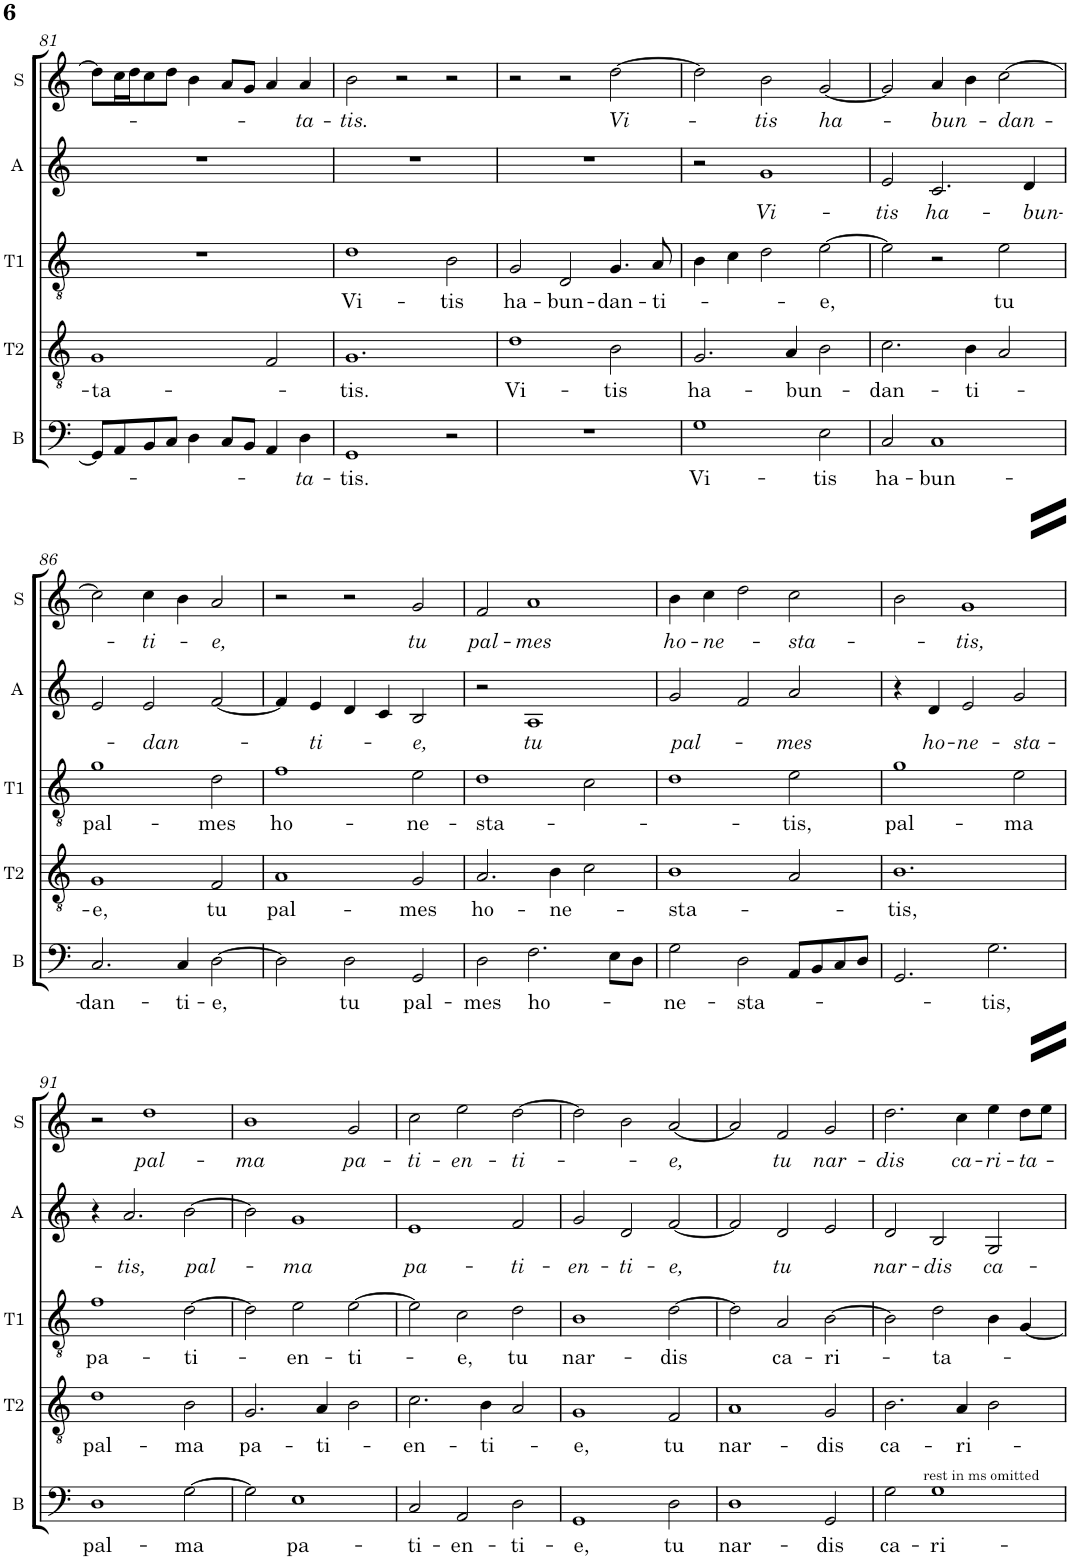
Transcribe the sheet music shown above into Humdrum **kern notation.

**kern	**text	**kern	**text	**kern	**text	**kern	**text	**kern	**text
*part5	*part5	*part4	*part4	*part3	*part3	*part2	*part2	*part1	*part1
*staff5	*staff5	*staff4	*staff4	*staff3	*staff3	*staff2	*staff2	*staff1	*staff1
*I"B	*	*I"T2	*	*I"T1	*	*I"A	*	*I"S	*
*I'B	*	*I'T2	*	*I'T1	*	*I'A	*	*I'S	*
!!LO:PB:g=z
*clefF4	*	*clefGv2	*	*clefGv2	*	*clefG2	*	*clefG2	*
*k[]	*	*k[]	*	*k[]	*	*k[]	*	*k[]	*
*M3/2	*	*M3/2	*	*M3/2	*	*M3/2	*	*M3/2	*
=81	=81	=81	=81	=81	=81	=81	=81	=81	=81
!	!	!	!LO:LY:b	!	!	!	!	!	!
8GG/L]	.	1G	-ta-	1.r	.	1.r	.	8dd\L]	.
8AA/	.	.	.	.	.	.	.	16cc\L	.
.	.	.	.	.	.	.	.	16dd\J	.
8BB/	.	.	.	.	.	.	.	8cc\	.
8C/J	.	.	.	.	.	.	.	8dd\J	.
4D\	.	.	.	.	.	.	.	4b\	.
8C/L	.	.	.	.	.	.	.	8a/L	.
8BB/J	.	.	.	.	.	.	.	8g/J	.
4AA/	.	2F/	.	.	.	.	.	4a/	.
!	!LO:LY:b	!	!	!	!	!	!	!	!LO:LY:b
4D\	ta-	.	.	.	.	.	.	4a/	ta-
=82	=82	=82	=82	=82	=82	=82	=82	=82	=82
!	!LO:LY:b	!	!LO:LY:b	!	!LO:LY:b	!	!	!	!LO:LY:b
1GG	-tis.	1.G	-tis.	1d	Vi-	1.r	.	2b\	-tis.
.	.	.	.	.	.	.	.	2r	.
!	!	!	!	!	!LO:LY:b	!	!	!	!
2r	.	.	.	2B\	-tis	.	.	2r	.
=83	=83	=83	=83	=83	=83	=83	=83	=83	=83
!	!	!	!LO:LY:b	!	!LO:LY:b	!	!	!	!
1.r	.	1d	Vi-	2G/	ha-	1.r	.	2r	.
!	!	!	!	!	!LO:LY:b	!	!	!	!
.	.	.	.	2D/	-bun-	.	.	2r	.
!	!	!	!LO:LY:b	!	!LO:LY:b	!	!	!	!LO:LY:b
.	.	2B\	-tis	4.G/	-dan-	.	.	[2dd\	Vi-
!	!	!	!	!	!LO:LY:b	!	!	!	!
.	.	.	.	8A/	ti-	.	.	.	.
=84	=84	=84	=84	=84	=84	=84	=84	=84	=84
!	!LO:LY:b	!	!LO:LY:b	!	!	!	!	!	!
1G	Vi-	2.G/	ha-	4B\	.	2r	.	2dd\]	.
.	.	.	.	4c\	.	.	.	.	.
!	!	!	!	!	!	!	!LO:LY:b	!	!LO:LY:b
.	.	.	.	2d\	.	1g	Vi-	2b\	-tis
!	!	!	!LO:LY:b	!	!	!	!	!	!
.	.	4A/	bun-	.	.	.	.	.	.
!	!LO:LY:b	!	!	!	!LO:LY:b	!	!	!	!LO:LY:b
2E\	-tis	2B\	.	[2e\	-e,	.	.	[2g/	ha-
=85	=85	=85	=85	=85	=85	=85	=85	=85	=85
!	!LO:LY:b	!	!LO:LY:b	!	!	!	!LO:LY:b	!	!
2C/	ha-	2.c\	-dan-	2e\]	.	2e/	-tis	2g/]	.
!	!LO:LY:b	!	!	!	!	!	!LO:LY:b	!	!LO:LY:b
1C	-bun-	.	.	2r	.	2.c/	ha-	4a/	-bun-
!	!	!	!LO:LY:b	!	!	!	!	!	!
.	.	4B\	ti-	.	.	.	.	4b\	.
!	!	!	!	!	!LO:LY:b	!	!	!	!LO:LY:b
.	.	2A/	.	2e\	tu	.	.	[2cc\	-dan-
!	!	!	!	!	!	!	!LO:LY:b	!	!
.	.	.	.	.	.	4d/	-bun-	.	.
!!LO:LB:g=z
=86	=86	=86	=86	=86	=86	=86	=86	=86	=86
!	!LO:LY:b	!	!LO:LY:b	!	!LO:LY:b	!	!	!	!
2.C/	-dan-	1G	-e,	1g	pal-	2e/	.	2cc\]	.
!	!	!	!	!	!	!	!LO:LY:b	!	!LO:LY:b
.	.	.	.	.	.	2e/	-dan-	4cc\	-ti-
!	!LO:LY:b	!	!	!	!	!	!	!	!
4C/	-ti-	.	.	.	.	.	.	4b\	.
!	!LO:LY:b	!	!LO:LY:b	!	!LO:LY:b	!	!	!	!LO:LY:b
[2D\	-e,	2F/	tu	2d\	-mes	[2f/	.	2a/	e,
=87	=87	=87	=87	=87	=87	=87	=87	=87	=87
!	!	!	!LO:LY:b	!	!LO:LY:b	!	!	!	!
2D\]	.	1A	pal-	1f	ho-	4f/]	.	2r	.
!	!	!	!	!	!	!	!LO:LY:b	!	!
.	.	.	.	.	.	4e/	-ti-	.	.
!	!LO:LY:b	!	!	!	!	!	!	!	!
2D\	tu	.	.	.	.	4d/	.	2r	.
.	.	.	.	.	.	4c/	.	.	.
!	!LO:LY:b	!	!LO:LY:b	!	!LO:LY:b	!	!LO:LY:b	!	!LO:LY:b
2GG/	pal-	2G/	-mes	2e\	-ne-	2B/	-e,	2g/	tu
=88	=88	=88	=88	=88	=88	=88	=88	=88	=88
!	!LO:LY:b	!	!LO:LY:b	!	!LO:LY:b	!	!	!	!LO:LY:b
2D\	-mes	2.A/	ho-	1d	-sta-	2r	.	2f/	pal-
!	!LO:LY:b	!	!	!	!	!	!LO:LY:b	!	!LO:LY:b
2.F\	ho-	.	.	.	.	1A	tu	1a	-mes
!	!	!	!LO:LY:b	!	!	!	!	!	!
.	.	4B\	ne-	.	.	.	.	.	.
.	.	2c\	.	2c\	.	.	.	.	.
8E\L	.	.	.	.	.	.	.	.	.
8D\J	.	.	.	.	.	.	.	.	.
=89	=89	=89	=89	=89	=89	=89	=89	=89	=89
!	!LO:LY:b	!	!LO:LY:b	!	!	!	!LO:LY:b	!	!LO:LY:b
2G\	-ne-	1B	-sta-	1d	.	2g/	pal-	4b\	ho-
!	!	!	!	!	!	!	!	!	!LO:LY:b
.	.	.	.	.	.	.	.	4cc\	-ne-
!	!LO:LY:b	!	!	!	!	!	!	!	!
2D\	-sta-	.	.	.	.	2f/	.	2dd\	.
!	!	!	!	!	!LO:LY:b	!	!LO:LY:b	!	!LO:LY:b
8AA/L	.	2A/	.	2e\	tis,	2a/	-mes	2cc\	-sta-
8BB/	.	.	.	.	.	.	.	.	.
8C/	.	.	.	.	.	.	.	.	.
8D/J	.	.	.	.	.	.	.	.	.
=90	=90	=90	=90	=90	=90	=90	=90	=90	=90
!	!	!	!LO:LY:b	!	!LO:LY:b	!	!	!	!
2.GG/	.	1.B	-tis,	1g	pal-	4r	.	2b\	.
!	!	!	!	!	!	!	!LO:LY:b	!	!
.	.	.	.	.	.	4d/	ho-	.	.
!	!	!	!	!	!	!	!LO:LY:b	!	!LO:LY:b
.	.	.	.	.	.	2e/	-ne-	1g	-tis,
!	!LO:LY:b	!	!	!	!	!	!	!	!
2.G\	-tis,	.	.	.	.	.	.	.	.
!	!	!	!	!	!LO:LY:b	!	!LO:LY:b	!	!
.	.	.	.	2e\	-ma	2g/	-sta-	.	.
!!LO:LB:g=z
=91	=91	=91	=91	=91	=91	=91	=91	=91	=91
!	!LO:LY:b	!	!LO:LY:b	!	!LO:LY:b	!	!	!	!
1D	pal-	1d	pal-	1f	pa-	4r	.	2r	.
!	!	!	!	!	!	!	!LO:LY:b	!	!
.	.	.	.	.	.	2.a/	-tis,	.	.
!	!	!	!	!	!	!	!	!	!LO:LY:b
.	.	.	.	.	.	.	.	1dd	pal-
!	!LO:LY:b	!	!LO:LY:b	!	!LO:LY:b	!	!LO:LY:b	!	!
[2G\	-ma	2B\	-ma	[2d\	-ti-	[2b\	pal-	.	.
=92	=92	=92	=92	=92	=92	=92	=92	=92	=92
!	!	!	!LO:LY:b	!	!	!	!	!	!LO:LY:b
2G\]	.	2.G/	pa-	2d\]	.	2b\]	.	1b	-ma
!	!LO:LY:b	!	!	!	!LO:LY:b	!	!LO:LY:b	!	!
1E	pa-	.	.	2e\	-en-	1g	-ma	.	.
!	!	!	!LO:LY:b	!	!	!	!	!	!
.	.	4A/	ti-	.	.	.	.	.	.
!	!	!	!	!	!LO:LY:b	!	!	!	!LO:LY:b
.	.	2B\	.	[2e\	-ti-	.	.	2g/	pa-
=93	=93	=93	=93	=93	=93	=93	=93	=93	=93
!	!LO:LY:b	!	!LO:LY:b	!	!	!	!LO:LY:b	!	!LO:LY:b
2C/	-ti-	2.c\	-en-	2e\]	.	1e	pa-	2cc\	-ti-
!	!LO:LY:b	!	!	!	!LO:LY:b	!	!	!	!LO:LY:b
2AA/	-en-	.	.	2c\	-e,	.	.	2ee\	-en-
!	!	!	!LO:LY:b	!	!	!	!	!	!
.	.	4B\	ti-	.	.	.	.	.	.
!	!LO:LY:b	!	!	!	!LO:LY:b	!	!LO:LY:b	!	!LO:LY:b
2D\	-ti-	2A/	.	2d\	tu	2f/	-ti-	[2dd\	-ti-
=94	=94	=94	=94	=94	=94	=94	=94	=94	=94
!	!LO:LY:b	!	!LO:LY:b	!	!LO:LY:b	!	!LO:LY:b	!	!
1GG	-e,	1G	-e,	1B	nar-	2g/	-en-	2dd\]	.
!	!	!	!	!	!	!	!LO:LY:b	!	!
.	.	.	.	.	.	2d/	-ti-	2b\	.
!	!LO:LY:b	!	!LO:LY:b	!	!LO:LY:b	!	!LO:LY:b	!	!LO:LY:b
2D\	tu	2F/	tu	[2d\	-dis	[2f/	-e,	[2a/	-e,
=95	=95	=95	=95	=95	=95	=95	=95	=95	=95
!	!LO:LY:b	!	!LO:LY:b	!	!	!	!	!	!
1D	nar-	1A	nar-	2d\]	.	2f/]	.	2a/]	.
!	!	!	!	!	!LO:LY:b	!	!LO:LY:b	!	!LO:LY:b
.	.	.	.	2A/	ca-	2d/	tu	2f/	tu
!	!LO:LY:b	!	!LO:LY:b	!	!LO:LY:b	!	!	!	!LO:LY:b
2GG/	-dis	2G/	-dis	[2B\	-ri-	2e/	.	2g/	nar-
=96	=96	=96	=96	=96	=96	=96	=96	=96	=96
!LO:TX:a:t=rest in ms omitted	!	!	!	!	!	!	!	!	!
!	!LO:LY:b	!	!LO:LY:b	!	!	!	!LO:LY:b	!	!LO:LY:b
2G\	ca-	2.B\	ca-	2B\]	.	2d/	nar-	2.dd\	-dis
!	!LO:LY:b	!	!	!	!LO:LY:b	!	!LO:LY:b	!	!
1G	-ri-	.	.	2d\	-ta-	2B/	-dis	.	.
!	!	!	!LO:LY:b	!	!	!	!	!	!LO:LY:b
.	.	4A/	ri-	.	.	.	.	4cc\	ca-
!	!	!	!	!	!	!	!LO:LY:b	!	!LO:LY:b
.	.	2B\	.	4B\	.	2G/	ca-	4ee\	-ri-
!	!	!	!	!	!	!	!	!	!LO:LY:b
.	.	.	.	[4G/	.	.	.	8dd\L	-ta-
.	.	.	.	.	.	.	.	8ee\J	.
=	=	=	=	=	=	=	=	=	=
*-	*-	*-	*-	*-	*-	*-	*-	*-	*-
